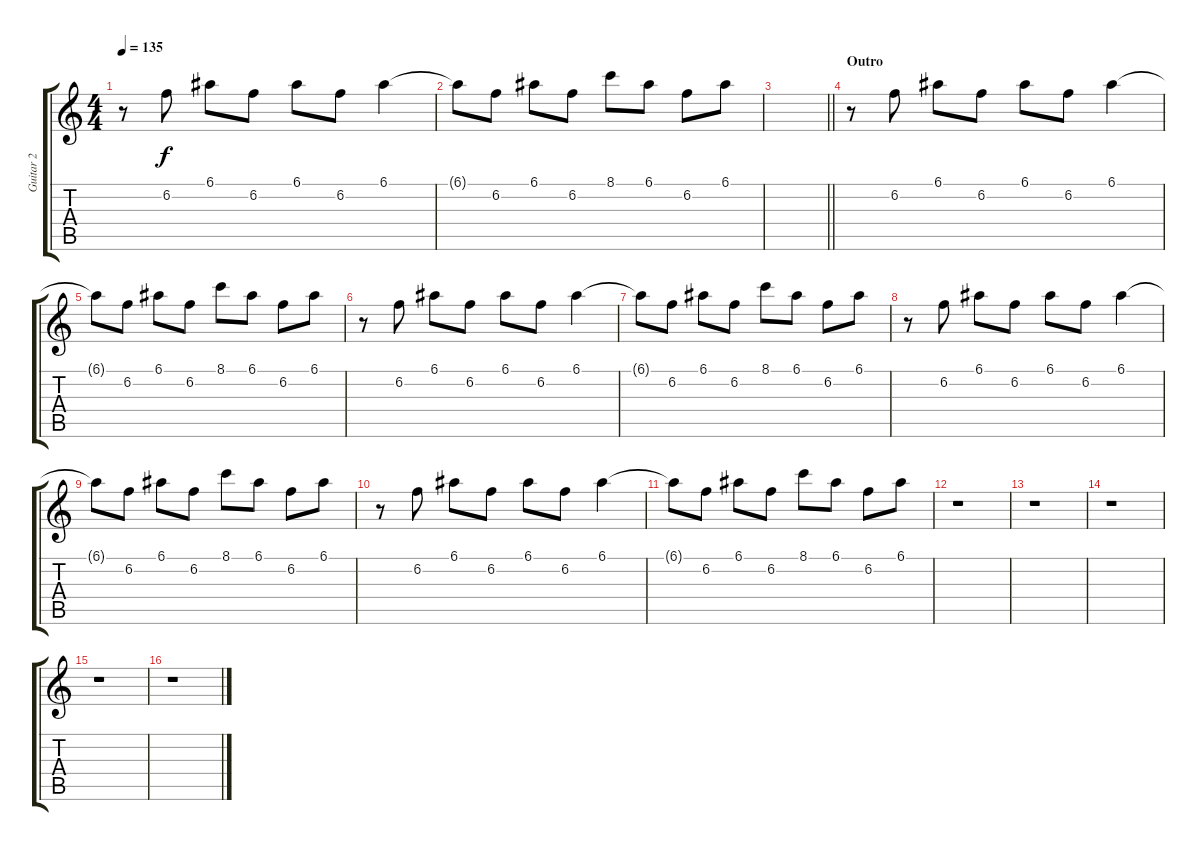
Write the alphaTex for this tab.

\track ("Guitar 2" "Guitar 2") {instrument electricguitarclean}
\staff {score tabs}
\tuning (E4 B3 G3 D3 A2 E2) {hide}
\ts (4 4)
\tempo 135
\clef g2
\ks c
r.8{dy f} 6.2.8 6.1.8 6.2.8 6.1.8 6.2.8 6.1.4 |
6.1{t}.8 6.2.8 6.1.8 6.2.8 8.1.8 6.1.8 6.2.8 6.1.8 |
\barLineRight lightlight
|
\section ("" "Outro")
r.8 6.2.8 6.1.8 6.2.8 6.1.8 6.2.8 6.1.4 |
6.1{t}.8 6.2.8 6.1.8 6.2.8 8.1.8 6.1.8 6.2.8 6.1.8 |
r.8 6.2.8 6.1.8 6.2.8 6.1.8 6.2.8 6.1.4 |
6.1{t}.8 6.2.8 6.1.8 6.2.8 8.1.8 6.1.8 6.2.8 6.1.8 |
r.8 6.2.8 6.1.8 6.2.8 6.1.8 6.2.8 6.1.4 |
6.1{t}.8 6.2.8 6.1.8 6.2.8 8.1.8 6.1.8 6.2.8 6.1.8 |
r.8 6.2.8 6.1.8 6.2.8 6.1.8 6.2.8 6.1.4 |
6.1{t}.8 6.2.8 6.1.8 6.2.8 8.1.8 6.1.8 6.2.8 6.1.8 |
r.1 |
r.1 |
r.1 |
r.1 |
r.1
